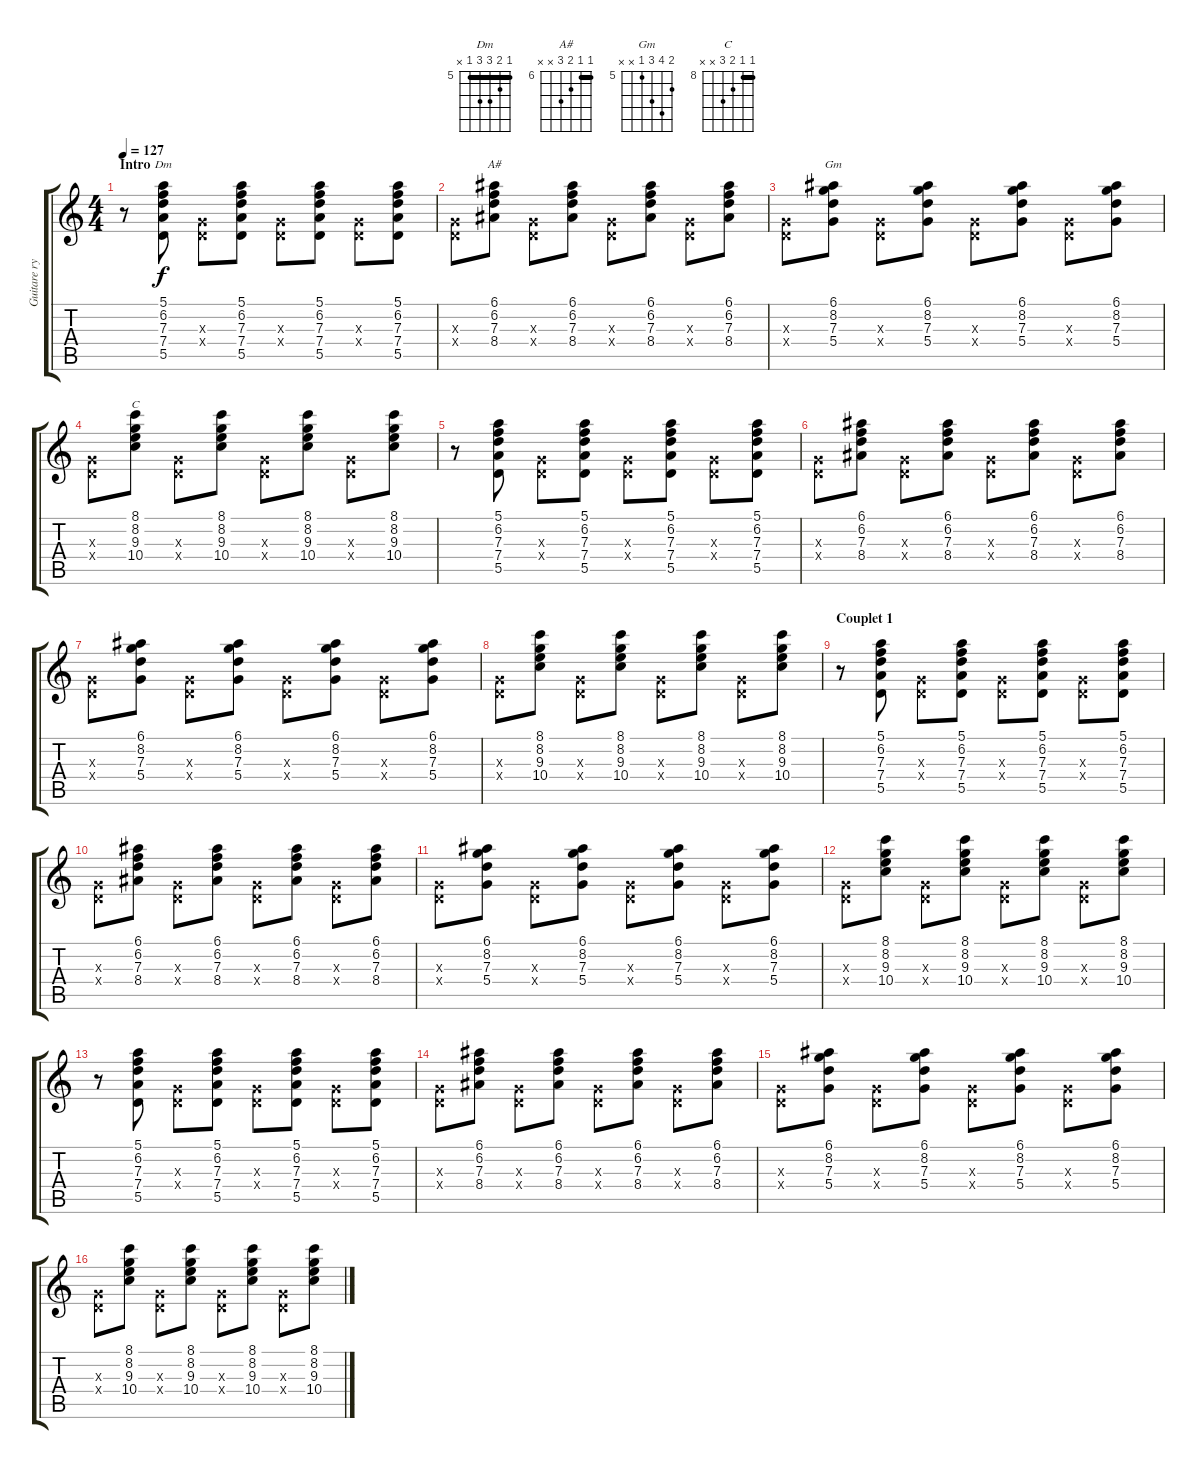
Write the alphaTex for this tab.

\track ("Guitare rythme" "Guitare ry") {instrument acousticguitarnylon}
\staff {score tabs}
\tuning (E4 B3 G3 D3 A2 E2) {hide}
\chord ("Dm" 5 6 7 7 5 x) {firstfret 5 barre 5}
\chord ("A#" 6 6 7 8 x x) {firstfret 6 barre 6}
\chord ("Gm" 6 8 7 5 x x) {firstfret 5}
\chord ("C" 8 8 9 10 x x) {firstfret 8 barre 8}
\ts (4 4)
\section ("" "Intro")
\tempo 127
\clef g2
\ks c
r.8{dy f instrument acousticguitarnylon} (5.1 6.2 7.3 7.4 5.5).8{ch "Dm"} (0.3{x} 0.4{x}).8 (5.1 6.2 7.3 7.4 5.5).8 (0.3{x} 0.4{x}).8 (5.1 6.2 7.3 7.4 5.5).8 (0.3{x} 0.4{x}).8 (5.1 6.2 7.3 7.4 5.5).8 |
(0.3{x} 0.4{x}).8 (6.1 6.2 7.3 8.4).8{ch "A#"} (0.3{x} 0.4{x}).8 (6.1 6.2 7.3 8.4).8 (0.3{x} 0.4{x}).8 (6.1 6.2 7.3 8.4).8 (0.3{x} 0.4{x}).8 (6.1 6.2 7.3 8.4).8 |
(0.3{x} 0.4{x}).8 (6.1 8.2 7.3 5.4).8{ch "Gm"} (0.3{x} 0.4{x}).8 (6.1 8.2 7.3 5.4).8 (0.3{x} 0.4{x}).8 (6.1 8.2 7.3 5.4).8 (0.3{x} 0.4{x}).8 (6.1 8.2 7.3 5.4).8 |
(0.3{x} 0.4{x}).8 (8.1 8.2 9.3 10.4).8{ch "C"} (0.3{x} 0.4{x}).8 (8.1 8.2 9.3 10.4).8 (0.3{x} 0.4{x}).8 (8.1 8.2 9.3 10.4).8 (0.3{x} 0.4{x}).8 (8.1 8.2 9.3 10.4).8 |
r.8 (5.1 6.2 7.3 7.4 5.5).8 (0.3{x} 0.4{x}).8 (5.1 6.2 7.3 7.4 5.5).8 (0.3{x} 0.4{x}).8 (5.1 6.2 7.3 7.4 5.5).8 (0.3{x} 0.4{x}).8 (5.1 6.2 7.3 7.4 5.5).8 |
(0.3{x} 0.4{x}).8 (6.1 6.2 7.3 8.4).8 (0.3{x} 0.4{x}).8 (6.1 6.2 7.3 8.4).8 (0.3{x} 0.4{x}).8 (6.1 6.2 7.3 8.4).8 (0.3{x} 0.4{x}).8 (6.1 6.2 7.3 8.4).8 |
(0.3{x} 0.4{x}).8 (6.1 8.2 7.3 5.4).8 (0.3{x} 0.4{x}).8 (6.1 8.2 7.3 5.4).8 (0.3{x} 0.4{x}).8 (6.1 8.2 7.3 5.4).8 (0.3{x} 0.4{x}).8 (6.1 8.2 7.3 5.4).8 |
(0.3{x} 0.4{x}).8 (8.1 8.2 9.3 10.4).8 (0.3{x} 0.4{x}).8 (8.1 8.2 9.3 10.4).8 (0.3{x} 0.4{x}).8 (8.1 8.2 9.3 10.4).8 (0.3{x} 0.4{x}).8 (8.1 8.2 9.3 10.4).8 |
\section ("" "Couplet 1")
r.8 (5.1 6.2 7.3 7.4 5.5).8 (0.3{x} 0.4{x}).8 (5.1 6.2 7.3 7.4 5.5).8 (0.3{x} 0.4{x}).8 (5.1 6.2 7.3 7.4 5.5).8 (0.3{x} 0.4{x}).8 (5.1 6.2 7.3 7.4 5.5).8 |
(0.3{x} 0.4{x}).8 (6.1 6.2 7.3 8.4).8 (0.3{x} 0.4{x}).8 (6.1 6.2 7.3 8.4).8 (0.3{x} 0.4{x}).8 (6.1 6.2 7.3 8.4).8 (0.3{x} 0.4{x}).8 (6.1 6.2 7.3 8.4).8 |
(0.3{x} 0.4{x}).8 (6.1 8.2 7.3 5.4).8 (0.3{x} 0.4{x}).8 (6.1 8.2 7.3 5.4).8 (0.3{x} 0.4{x}).8 (6.1 8.2 7.3 5.4).8 (0.3{x} 0.4{x}).8 (6.1 8.2 7.3 5.4).8 |
(0.3{x} 0.4{x}).8 (8.1 8.2 9.3 10.4).8 (0.3{x} 0.4{x}).8 (8.1 8.2 9.3 10.4).8 (0.3{x} 0.4{x}).8 (8.1 8.2 9.3 10.4).8 (0.3{x} 0.4{x}).8 (8.1 8.2 9.3 10.4).8 |
r.8 (5.1 6.2 7.3 7.4 5.5).8 (0.3{x} 0.4{x}).8 (5.1 6.2 7.3 7.4 5.5).8 (0.3{x} 0.4{x}).8 (5.1 6.2 7.3 7.4 5.5).8 (0.3{x} 0.4{x}).8 (5.1 6.2 7.3 7.4 5.5).8 |
(0.3{x} 0.4{x}).8 (6.1 6.2 7.3 8.4).8 (0.3{x} 0.4{x}).8 (6.1 6.2 7.3 8.4).8 (0.3{x} 0.4{x}).8 (6.1 6.2 7.3 8.4).8 (0.3{x} 0.4{x}).8 (6.1 6.2 7.3 8.4).8 |
(0.3{x} 0.4{x}).8 (6.1 8.2 7.3 5.4).8 (0.3{x} 0.4{x}).8 (6.1 8.2 7.3 5.4).8 (0.3{x} 0.4{x}).8 (6.1 8.2 7.3 5.4).8 (0.3{x} 0.4{x}).8 (6.1 8.2 7.3 5.4).8 |
(0.3{x} 0.4{x}).8 (8.1 8.2 9.3 10.4).8 (0.3{x} 0.4{x}).8 (8.1 8.2 9.3 10.4).8 (0.3{x} 0.4{x}).8 (8.1 8.2 9.3 10.4).8 (0.3{x} 0.4{x}).8 (8.1 8.2 9.3 10.4).8
